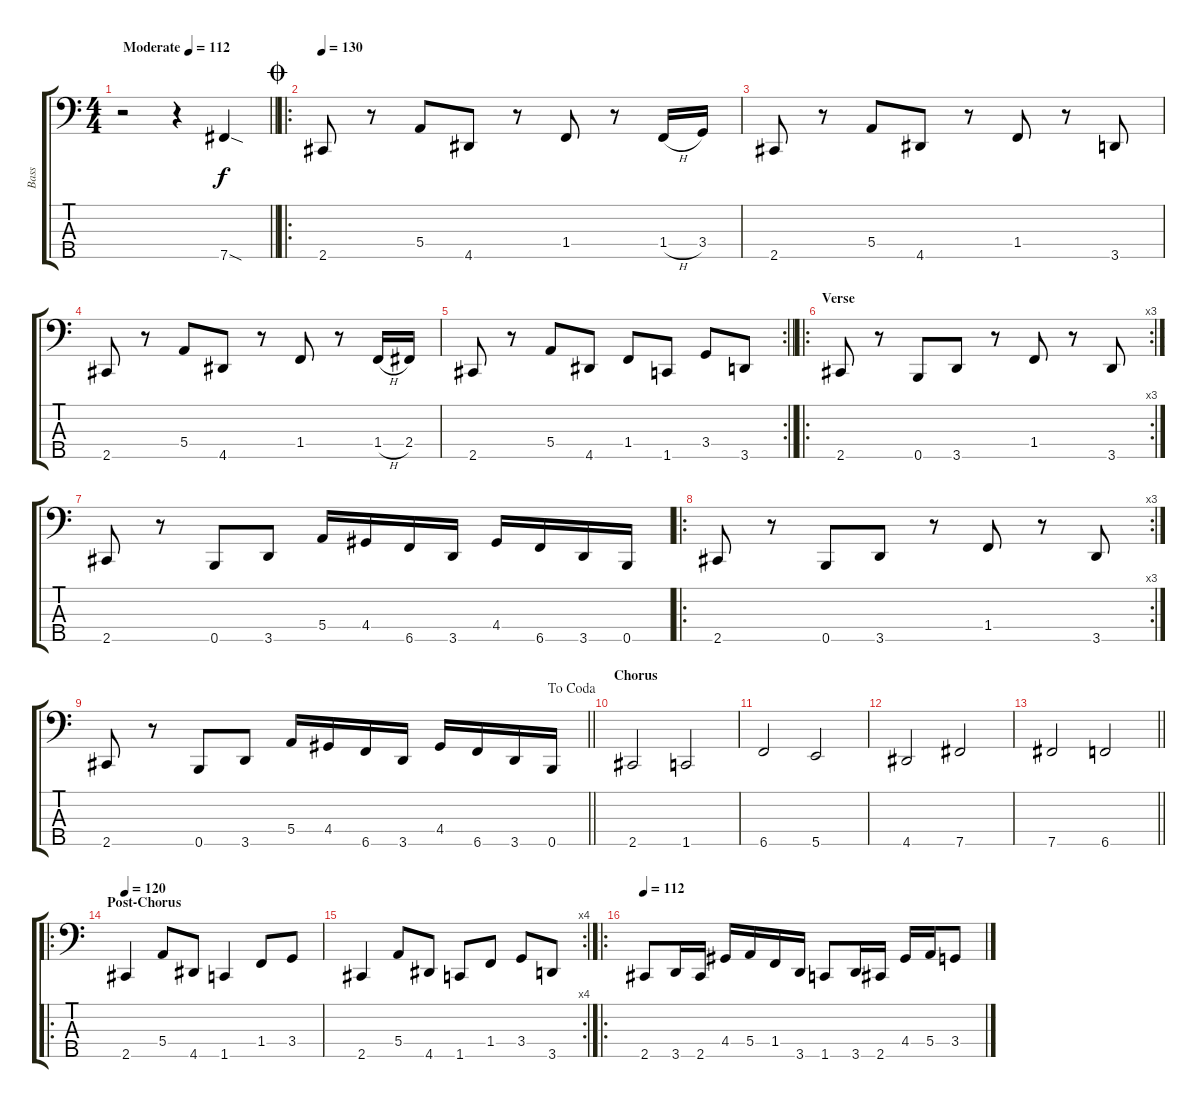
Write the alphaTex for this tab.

\track ("Bass" "Bass") {instrument electricbassfinger}
\staff {score tabs}
\tuning (G2 D2 A1 E1 B0) {hide}
\ts (4 4)
\tempo (112 "Moderate")
\clef f4
\barLineRight lightlight
\ks aminor
r.2{dy f instrument electricbassfinger} r.4 7.5{sod}.4 |
\ro
\jump coda
\tempo 130
2.5.8 r.8 5.4.8 4.5.8 r.8 1.4.8 r.8 1.4{h}.16 3.4.16 |
2.5.8 r.8 5.4.8 4.5.8 r.8 1.4.8 r.8 3.5.8 |
2.5.8 r.8 5.4.8 4.5.8 r.8 1.4.8 r.8 1.4{h}.16 2.4.16 |
\rc 2
\barLineRight lightlight
2.5.8 r.8 5.4.8 4.5.8 1.4.8 1.5.8 3.4.8 3.5.8 |
\ro
\rc 3
\section ("" "Verse")
2.5.8 r.8 0.5.8 3.5.8 r.8 1.4.8 r.8 3.5.8 |
2.5.8 r.8 0.5.8 3.5.8 5.4.16 4.4.16 6.5.16 3.5.16 4.4.16 6.5.16 3.5.16 0.5.16 |
\ro
\rc 3
2.5.8 r.8 0.5.8 3.5.8 r.8 1.4.8 r.8 3.5.8 |
\jump dacoda
\barLineRight lightlight
2.5.8 r.8 0.5.8 3.5.8 5.4.16 4.4.16 6.5.16 3.5.16 4.4.16 6.5.16 3.5.16 0.5.16 |
\section ("" "Chorus")
2.5.2 1.5.2 |
6.5.2 5.5.2 |
4.5.2 7.5.2 |
\barLineRight lightlight
7.5.2 6.5.2 |
\ro
\section ("" "Post-Chorus")
\tempo 120
2.5.4 5.4.8 4.5.8 1.5.4 1.4.8 3.4.8 |
\rc 4
2.5.4 5.4.8 4.5.8 1.5.8 1.4.8 3.4.8 3.5.8 |
\ro
\tempo 112
2.5.8 3.5.16 2.5.16 4.4.16 5.4.16 1.4.16 3.5.16 1.5.8 3.5.16 2.5.16 4.4.16 5.4.16 3.4.8
